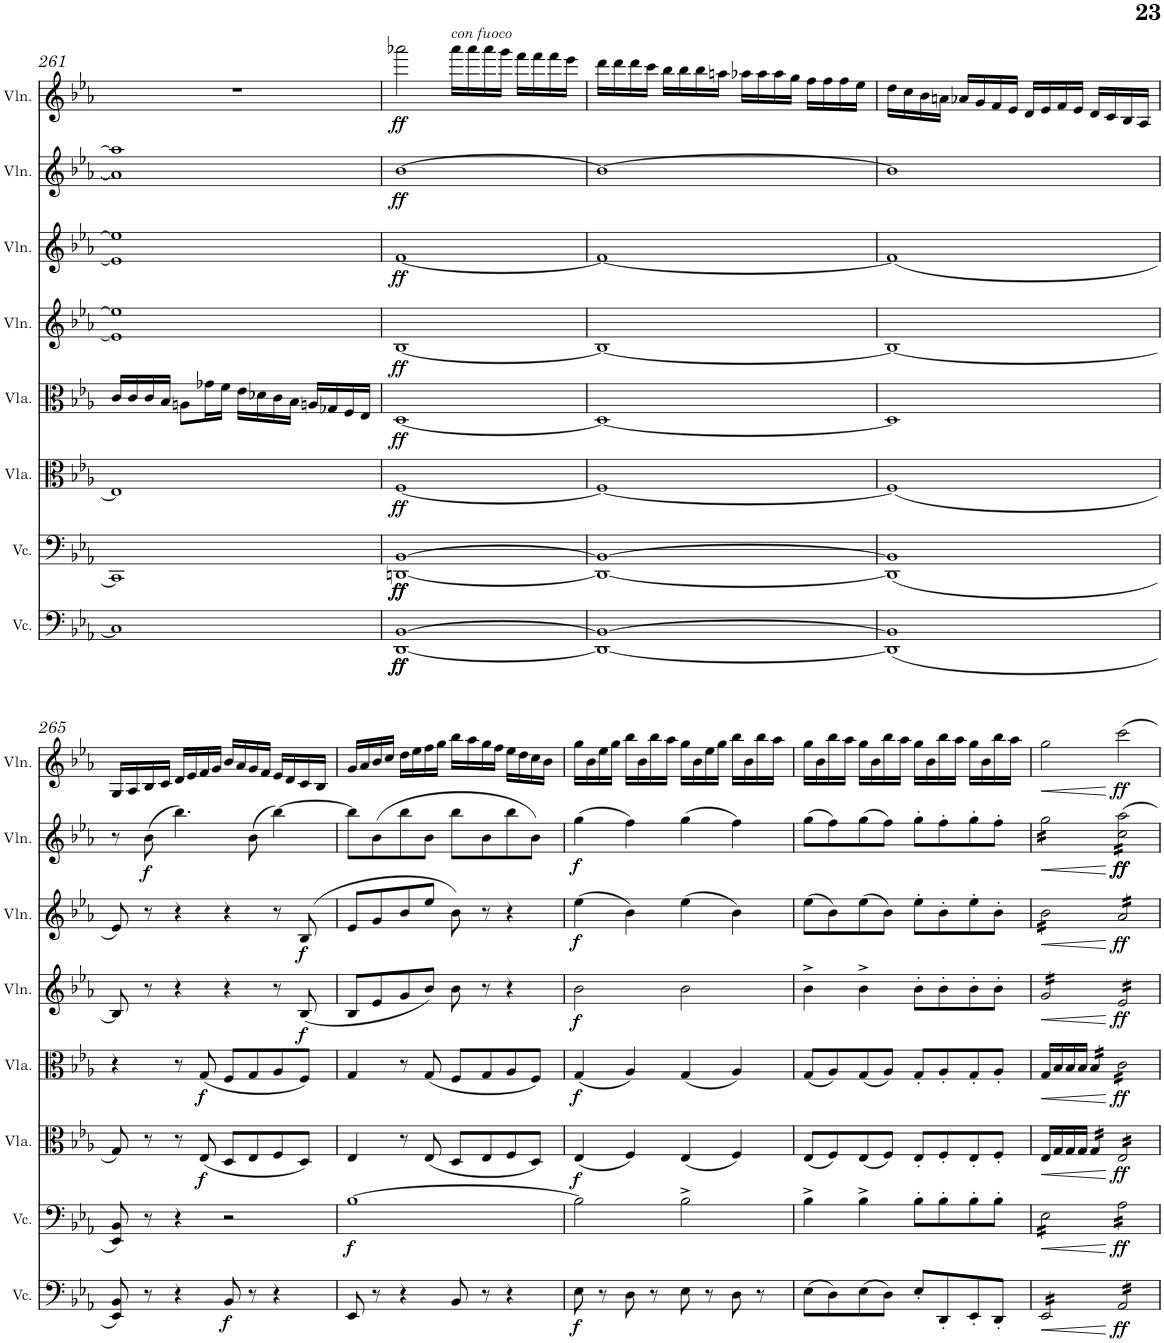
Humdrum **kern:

**kern	**dynam	**kern	**dynam	**kern	**dynam	**kern	**dynam	**kern	**dynam	**kern	**dynam	**kern	**dynam	**kern	**dynam
*part8	*part8	*part7	*part7	*part6	*part6	*part5	*part5	*part4	*part4	*part3	*part3	*part2	*part2	*part1	*part1
*staff8	*staff8	*staff7	*staff7	*staff6	*staff6	*staff5	*staff5	*staff4	*staff4	*staff3	*staff3	*staff2	*staff2	*staff1	*staff1
*I"Violoncello	*	*I"Violoncello	*	*I"Viola	*	*I"Viola	*	*I"Violin	*	*I"Violin	*	*I"Violin	*	*I"Violin	*
*I'Vc.	*	*I'Vc.	*	*I'Vla.	*	*I'Vla.	*	*I'Vln.	*	*I'Vln.	*	*I'Vln.	*	*I'Vln.	*
!!LO:PB:g=z
*clefF4	*	*clefF4	*	*clefC3	*	*clefC3	*	*clefG2	*	*clefG2	*	*clefG2	*	*clefG2	*
*k[b-e-a-]	*	*k[b-e-a-]	*	*k[b-e-a-]	*	*k[b-e-a-]	*	*k[b-e-a-]	*	*k[b-e-a-]	*	*k[b-e-a-]	*	*k[b-e-a-]	*
*M4/4	*	*M4/4	*	*M4/4	*	*M4/4	*	*M4/4	*	*M4/4	*	*M4/4	*	*M4/4	*
*met(c)	*	*met(c)	*	*met(c)	*	*met(c)	*	*met(c)	*	*met(c)	*	*met(c)	*	*met(c)	*
=261	=261	=261	=261	=261	=261	=261	=261	=261	=261	=261	=261	=261	=261	=261	=261
1C]	.	1CC]	.	1E-]	.	16c/LL	.	1e-] 1ee-]	.	1e-] 1ee-]	.	1a] 1aa]	.	1r	.
.	.	.	.	.	.	16c/	.	.	.	.	.	.	.	.	.
.	.	.	.	.	.	16c/	.	.	.	.	.	.	.	.	.
.	.	.	.	.	.	16B-/JJ	.	.	.	.	.	.	.	.	.
.	.	.	.	.	.	8An\L	.	.	.	.	.	.	.	.	.
.	.	.	.	.	.	16g-X\L	.	.	.	.	.	.	.	.	.
.	.	.	.	.	.	16f\JJ	.	.	.	.	.	.	.	.	.
.	.	.	.	.	.	16e-\LL	.	.	.	.	.	.	.	.	.
.	.	.	.	.	.	16d-X\	.	.	.	.	.	.	.	.	.
.	.	.	.	.	.	16c\	.	.	.	.	.	.	.	.	.
.	.	.	.	.	.	16B-\JJ	.	.	.	.	.	.	.	.	.
.	.	.	.	.	.	16An/LL	.	.	.	.	.	.	.	.	.
.	.	.	.	.	.	16G-X/	.	.	.	.	.	.	.	.	.
.	.	.	.	.	.	16F/	.	.	.	.	.	.	.	.	.
.	.	.	.	.	.	16E-/JJ	.	.	.	.	.	.	.	.	.
=262	=262	=262	=262	=262	=262	=262	=262	=262	=262	=262	=262	=262	=262	=262	=262
!	!LO:DY:b	!	!	!	!	!	!	!	!	!	!	!	!	!	!
!	!LO:DY:n=1:b	!	!LO:DY:b	!	!	!	!	!	!	!	!	!	!	!	!
!	!	!	!LO:DY:n=1:b	!	!LO:DY:b	!	!LO:DY:b	!	!LO:DY:b	!	!LO:DY:b	!	!LO:DY:b	!	!LO:DY:b
[1DD [1BB-	ff ff	[1DDn [1BB-	ff ff	[1F	ff	[1D	ff	[1B-	ff	[1f	ff	[1b-	ff	2aaa-X\	ff
!	!	!	!	!	!	!	!	!	!	!	!	!	!	!LO:TX:a:i:t=con fuoco	!
.	.	.	.	.	.	.	.	.	.	.	.	.	.	16aaa-\LL	.
.	.	.	.	.	.	.	.	.	.	.	.	.	.	16aaa-\	.
.	.	.	.	.	.	.	.	.	.	.	.	.	.	16aaa-\	.
.	.	.	.	.	.	.	.	.	.	.	.	.	.	16ggg\JJ	.
.	.	.	.	.	.	.	.	.	.	.	.	.	.	16fff\LL	.
.	.	.	.	.	.	.	.	.	.	.	.	.	.	16fff\	.
.	.	.	.	.	.	.	.	.	.	.	.	.	.	16fff\	.
.	.	.	.	.	.	.	.	.	.	.	.	.	.	16eee-\JJ	.
=263	=263	=263	=263	=263	=263	=263	=263	=263	=263	=263	=263	=263	=263	=263	=263
1DD_ 1BB-_	.	1DD_ 1BB-_	.	1F_	.	1D_	.	1B-_	.	1f_	.	1b-_	.	16ddd\LL	.
.	.	.	.	.	.	.	.	.	.	.	.	.	.	16ddd\	.
.	.	.	.	.	.	.	.	.	.	.	.	.	.	16ddd\	.
.	.	.	.	.	.	.	.	.	.	.	.	.	.	16ccc\JJ	.
.	.	.	.	.	.	.	.	.	.	.	.	.	.	16bb-\LL	.
.	.	.	.	.	.	.	.	.	.	.	.	.	.	16bb-\	.
.	.	.	.	.	.	.	.	.	.	.	.	.	.	16bb-\	.
.	.	.	.	.	.	.	.	.	.	.	.	.	.	16aan\JJ	.
.	.	.	.	.	.	.	.	.	.	.	.	.	.	16aa-X\LL	.
.	.	.	.	.	.	.	.	.	.	.	.	.	.	16aa-\	.
.	.	.	.	.	.	.	.	.	.	.	.	.	.	16aa-\	.
.	.	.	.	.	.	.	.	.	.	.	.	.	.	16gg\JJ	.
.	.	.	.	.	.	.	.	.	.	.	.	.	.	16ff\LL	.
.	.	.	.	.	.	.	.	.	.	.	.	.	.	16ff\	.
.	.	.	.	.	.	.	.	.	.	.	.	.	.	16ff\	.
.	.	.	.	.	.	.	.	.	.	.	.	.	.	16ee-\JJ	.
=264	=264	=264	=264	=264	=264	=264	=264	=264	=264	=264	=264	=264	=264	=264	=264
(1DD] 1BB-]	.	(1DD] 1BB-]	.	(1F]	.	1D]	.	1B-_	.	(1f]	.	1b-]	.	16dd\LL	.
.	.	.	.	.	.	.	.	.	.	.	.	.	.	16cc\	.
.	.	.	.	.	.	.	.	.	.	.	.	.	.	16b-\	.
.	.	.	.	.	.	.	.	.	.	.	.	.	.	16an\JJ	.
.	.	.	.	.	.	.	.	.	.	.	.	.	.	16a-X/LL	.
.	.	.	.	.	.	.	.	.	.	.	.	.	.	16g/	.
.	.	.	.	.	.	.	.	.	.	.	.	.	.	16f/	.
.	.	.	.	.	.	.	.	.	.	.	.	.	.	16e-/JJ	.
.	.	.	.	.	.	.	.	.	.	.	.	.	.	16d/LL	.
.	.	.	.	.	.	.	.	.	.	.	.	.	.	16e-/	.
.	.	.	.	.	.	.	.	.	.	.	.	.	.	16f/	.
.	.	.	.	.	.	.	.	.	.	.	.	.	.	16e-/JJ	.
.	.	.	.	.	.	.	.	.	.	.	.	.	.	16d/LL	.
.	.	.	.	.	.	.	.	.	.	.	.	.	.	16c/	.
.	.	.	.	.	.	.	.	.	.	.	.	.	.	16B-/	.
.	.	.	.	.	.	.	.	.	.	.	.	.	.	16A-/JJ	.
!!LO:LB:g=z
=265	=265	=265	=265	=265	=265	=265	=265	=265	=265	=265	=265	=265	=265	=265	=265
8EE-/ 8BB-/)	.	8EE-/ 8BB-/)	.	8G/)	.	4r	.	8B-/]	.	8e-/)	.	8r	.	16G/LL	.
.	.	.	.	.	.	.	.	.	.	.	.	.	.	16A-/	.
!	!	!	!	!	!	!	!	!	!	!	!	!	!LO:DY:b	!	!
8r	.	8r	.	8r	.	.	.	8r	.	8r	.	(8b-\	f	16B-/	.
.	.	.	.	.	.	.	.	.	.	.	.	.	.	16c/JJ	.
4r	.	4r	.	8r	.	8r	.	4r	.	4r	.	4.bb-\)	.	16d/LL	.
.	.	.	.	.	.	.	.	.	.	.	.	.	.	16e-/	.
!	!	!	!	!	!LO:DY:b	!	!LO:DY:b	!	!	!	!	!	!	!	!
.	.	.	.	(8E-/	f	(8G/	f	.	.	.	.	.	.	16f/	.
.	.	.	.	.	.	.	.	.	.	.	.	.	.	16g/JJ	.
!	!LO:DY:b	!	!	!	!	!	!	!	!	!	!	!	!	!	!
8BB-/	f	2r	.	8D/L	.	8F/L	.	4r	.	4r	.	.	.	16b-/LL	.
.	.	.	.	.	.	.	.	.	.	.	.	.	.	16a-/	.
8r	.	.	.	8E-/	.	8G/	.	.	.	.	.	(8b-\	.	16g/	.
.	.	.	.	.	.	.	.	.	.	.	.	.	.	16f/JJ	.
4r	.	.	.	8F/	.	8A-/	.	8r	.	8r	.	[4bb-\)	.	16e-/LL	.
.	.	.	.	.	.	.	.	.	.	.	.	.	.	16d/	.
!	!	!	!	!	!	!	!	!	!LO:DY:b	!	!LO:DY:b	!	!	!	!
.	.	.	.	8D/J)	.	8F/J)	.	(8B-/	f	(8B-/	f	.	.	16c/	.
.	.	.	.	.	.	.	.	.	.	.	.	.	.	16B-/JJ	.
=266	=266	=266	=266	=266	=266	=266	=266	=266	=266	=266	=266	=266	=266	=266	=266
!	!	!	!LO:DY:b	!	!	!	!	!	!	!	!	!	!	!	!
8EE-/	.	[1B-	f	4E-/	.	4G/	.	8B-/L	.	8e-/L	.	8bb-\L]	.	16g/LL	.
.	.	.	.	.	.	.	.	.	.	.	.	.	.	16a-/	.
8r	.	.	.	.	.	.	.	8e-/	.	8g/	.	(8b-\	.	16b-/	.
.	.	.	.	.	.	.	.	.	.	.	.	.	.	16cc/JJ	.
4r	.	.	.	8r	.	8r	.	8g/	.	8b-/	.	8bb-\	.	16dd\LL	.
.	.	.	.	.	.	.	.	.	.	.	.	.	.	16ee-\	.
.	.	.	.	(8E-/	.	(8G/	.	8b-/J)	.	8ee-/J	.	8b-\J	.	16ff\	.
.	.	.	.	.	.	.	.	.	.	.	.	.	.	16gg\JJ	.
8BB-/	.	.	.	8D/L	.	8F/L	.	8b-\	.	8b-\)	.	8bb-\L	.	16bb-\LL	.
.	.	.	.	.	.	.	.	.	.	.	.	.	.	16aa-\	.
8r	.	.	.	8E-/	.	8G/	.	8r	.	8r	.	8b-\	.	16gg\	.
.	.	.	.	.	.	.	.	.	.	.	.	.	.	16ff\JJ	.
4r	.	.	.	8F/	.	8A-/	.	4r	.	4r	.	8bb-\	.	16ee-\LL	.
.	.	.	.	.	.	.	.	.	.	.	.	.	.	16dd\	.
.	.	.	.	8D/J)	.	8F/J)	.	.	.	.	.	8b-\J)	.	16cc\	.
.	.	.	.	.	.	.	.	.	.	.	.	.	.	16b-\JJ	.
=267	=267	=267	=267	=267	=267	=267	=267	=267	=267	=267	=267	=267	=267	=267	=267
!	!LO:DY:b	!	!	!	!LO:DY:b	!	!LO:DY:b	!	!LO:DY:b	!	!LO:DY:b	!	!LO:DY:b	!	!
8E-\	f	2B-\]	.	(4E-/	f	(4G/	f	2b-\	f	(4ee-\	f	(4gg\	f	16gg\LL	.
.	.	.	.	.	.	.	.	.	.	.	.	.	.	16b-\	.
8r	.	.	.	.	.	.	.	.	.	.	.	.	.	16ee-\	.
.	.	.	.	.	.	.	.	.	.	.	.	.	.	16gg\JJ	.
8D\	.	.	.	4F/)	.	4A-/)	.	.	.	4b-\)	.	4ff\)	.	16bb-\LL	.
.	.	.	.	.	.	.	.	.	.	.	.	.	.	16b-\	.
8r	.	.	.	.	.	.	.	.	.	.	.	.	.	16bb-\	.
.	.	.	.	.	.	.	.	.	.	.	.	.	.	16aa-\JJ	.
8E-\	.	2B-^\	.	(4E-/	.	(4G/	.	2b-\	.	(4ee-\	.	(4gg\	.	16gg\LL	.
.	.	.	.	.	.	.	.	.	.	.	.	.	.	16b-\	.
8r	.	.	.	.	.	.	.	.	.	.	.	.	.	16ee-\	.
.	.	.	.	.	.	.	.	.	.	.	.	.	.	16gg\JJ	.
8D\	.	.	.	4F/)	.	4A-/)	.	.	.	4b-\)	.	4ff\)	.	16bb-\LL	.
.	.	.	.	.	.	.	.	.	.	.	.	.	.	16b-\	.
8r	.	.	.	.	.	.	.	.	.	.	.	.	.	16bb-\	.
.	.	.	.	.	.	.	.	.	.	.	.	.	.	16aa-\JJ	.
=268	=268	=268	=268	=268	=268	=268	=268	=268	=268	=268	=268	=268	=268	=268	=268
(8E-\L	.	4B-^\	.	(8E-/L	.	(8G/L	.	4b-^\	.	(8ee-\L	.	(8gg\L	.	16gg\LL	.
.	.	.	.	.	.	.	.	.	.	.	.	.	.	16b-\	.
8D\)	.	.	.	8F/)	.	8A-/)	.	.	.	8b-\)	.	8ff\)	.	16bb-\	.
.	.	.	.	.	.	.	.	.	.	.	.	.	.	16aa-\JJ	.
(8E-\	.	4B-^\	.	(8E-/	.	(8G/	.	4b-^\	.	(8ee-\	.	(8gg\	.	16gg\LL	.
.	.	.	.	.	.	.	.	.	.	.	.	.	.	16b-\	.
8D\J)	.	.	.	8F/J)	.	8A-/J)	.	.	.	8b-\J)	.	8ff\J)	.	16bb-\	.
.	.	.	.	.	.	.	.	.	.	.	.	.	.	16aa-\JJ	.
8E-'/L	.	8B-'\L	.	8E-'/L	.	8G'/L	.	8b-'\L	.	8ee-'\L	.	8gg'\L	.	16gg\LL	.
.	.	.	.	.	.	.	.	.	.	.	.	.	.	16b-\	.
8DD'/	.	8B-'\	.	8F'/	.	8A-'/	.	8b-'\	.	8b-'\	.	8ff'\	.	16bb-\	.
.	.	.	.	.	.	.	.	.	.	.	.	.	.	16aa-\JJ	.
8EE-'/	.	8B-'\	.	8E-'/	.	8G'/	.	8b-'\	.	8ee-'\	.	8gg'\	.	16gg\LL	.
.	.	.	.	.	.	.	.	.	.	.	.	.	.	16b-\	.
8DD'/J	.	8B-'\J	.	8F'/J	.	8A-'/J	.	8b-'\J	.	8b-'\J	.	8ff'\J	.	16bb-\	.
.	.	.	.	.	.	.	.	.	.	.	.	.	.	16aa-\JJ	.
=269	=269	=269	=269	=269	=269	=269	=269	=269	=269	=269	=269	=269	=269	=269	=269
!	!LO:HP:b	!	!LO:HP:b	!	!LO:HP:b	!	!LO:HP:b	!	!LO:HP:b	!	!LO:HP:b	!	!LO:HP:b	!	!LO:HP:b
*tremolo	*	*	*	*	*	*	*	*	*	*	*	*	*	*	*
*	*	*tremolo	*	*	*	*	*	*	*	*	*	*	*	*	*
*	*	*	*	*	*	*	*	*tremolo	*	*	*	*	*	*	*
*	*	*	*	*	*	*	*	*	*	*tremolo	*	*	*	*	*
*	*	*	*	*	*	*	*	*	*	*	*	*tremolo	*	*	*
16EE-/LL	<	16E-\LL	<	16E-/LL	<	16G/LL	<	16g/LL	<	16b-\LL	<	16gg\LL	<	2gg\	<
16EE-/	.	16E-\	.	16G/	.	16B-/	.	16g/	.	16b-\	.	16gg\	.	.	.
16EE-/	.	16E-\	.	16G/	.	16B-/	.	16g/	.	16b-\	.	16gg\	.	.	.
16EE-/	.	16E-\	.	16G/JJ	.	16B-/JJ	.	16g/	.	16b-\	.	16gg\	.	.	.
*	*	*	*	*tremolo	*	*	*	*	*	*	*	*	*	*	*
*	*	*	*	*	*	*tremolo	*	*	*	*	*	*	*	*	*
16EE-/	.	16E-\	.	16G/LL	.	16B-/LL	.	16g/	.	16b-\	.	16gg\	.	.	.
16EE-/	.	16E-\	.	16G/	.	16B-/	.	16g/	.	16b-\	.	16gg\	.	.	.
16EE-/	.	16E-\	.	16G/	.	16B-/	.	16g/	.	16b-\	.	16gg\	.	.	.
16EE-/JJ	.	16E-\JJ	.	16G/JJ	.	16B-/JJ	.	16g/JJ	.	16b-\JJ	.	16gg\JJ	.	.	.
!	!LO:DY:n=1:b	!	!LO:DY:n=1:b	!	!LO:DY:n=1:b	!	!LO:DY:n=1:b	!	!LO:DY:n=1:b	!	!LO:DY:n=1:b	!	!LO:DY:n=1:b	!	!
!	!	!	!	!	!	!	!	!	!	!	!	!	!LO:DY:n=2:b	!	!LO:DY:n=1:b
16AA-/LL	[ ff	16A-\LL	[ ff	16E-/LL	[ ff	16c\LL	[ ff	16e-/LL	[ ff	16a-/LL	[ ff	16cc\ 16aa-\LL	[ ff ff	2ccc\	[ ff
16AA-/	.	16A-\	.	16E-/	.	16c\	.	16e-/	.	16a-/	.	16cc\ 16aa-\	.	.	.
16AA-/	.	16A-\	.	16E-/	.	16c\	.	16e-/	.	16a-/	.	16cc\ 16aa-\	.	.	.
16AA-/	.	16A-\	.	16E-/	.	16c\	.	16e-/	.	16a-/	.	16cc\ 16aa-\	.	.	.
16AA-/	.	16A-\	.	16E-/	.	16c\	.	16e-/	.	16a-/	.	16cc\ 16aa-\	.	.	.
16AA-/	.	16A-\	.	16E-/	.	16c\	.	16e-/	.	16a-/	.	16cc\ 16aa-\	.	.	.
16AA-/	.	16A-\	.	16E-/	.	16c\	.	16e-/	.	16a-/	.	16cc\ 16aa-\	.	.	.
16AA-/JJ	.	16A-\JJ	.	16E-/JJ	.	16c\JJ	.	16e-/JJ	.	16a-/JJ	.	16cc\ 16aa-\JJ	.	.	.
*	*	*	*	*	*	*	*	*	*	*	*	*Xtremolo	*	*	*
*	*	*	*	*	*	*	*	*	*	*Xtremolo	*	*	*	*	*
*	*	*	*	*	*	*	*	*Xtremolo	*	*	*	*	*	*	*
*	*	*	*	*	*	*Xtremolo	*	*	*	*	*	*	*	*	*
*	*	*	*	*Xtremolo	*	*	*	*	*	*	*	*	*	*	*
*	*	*Xtremolo	*	*	*	*	*	*	*	*	*	*	*	*	*
*Xtremolo	*	*	*	*	*	*	*	*	*	*	*	*	*	*	*
=	=	=	=	=	=	=	=	=	=	=	=	=	=	=	=
*-	*-	*-	*-	*-	*-	*-	*-	*-	*-	*-	*-	*-	*-	*-	*-
